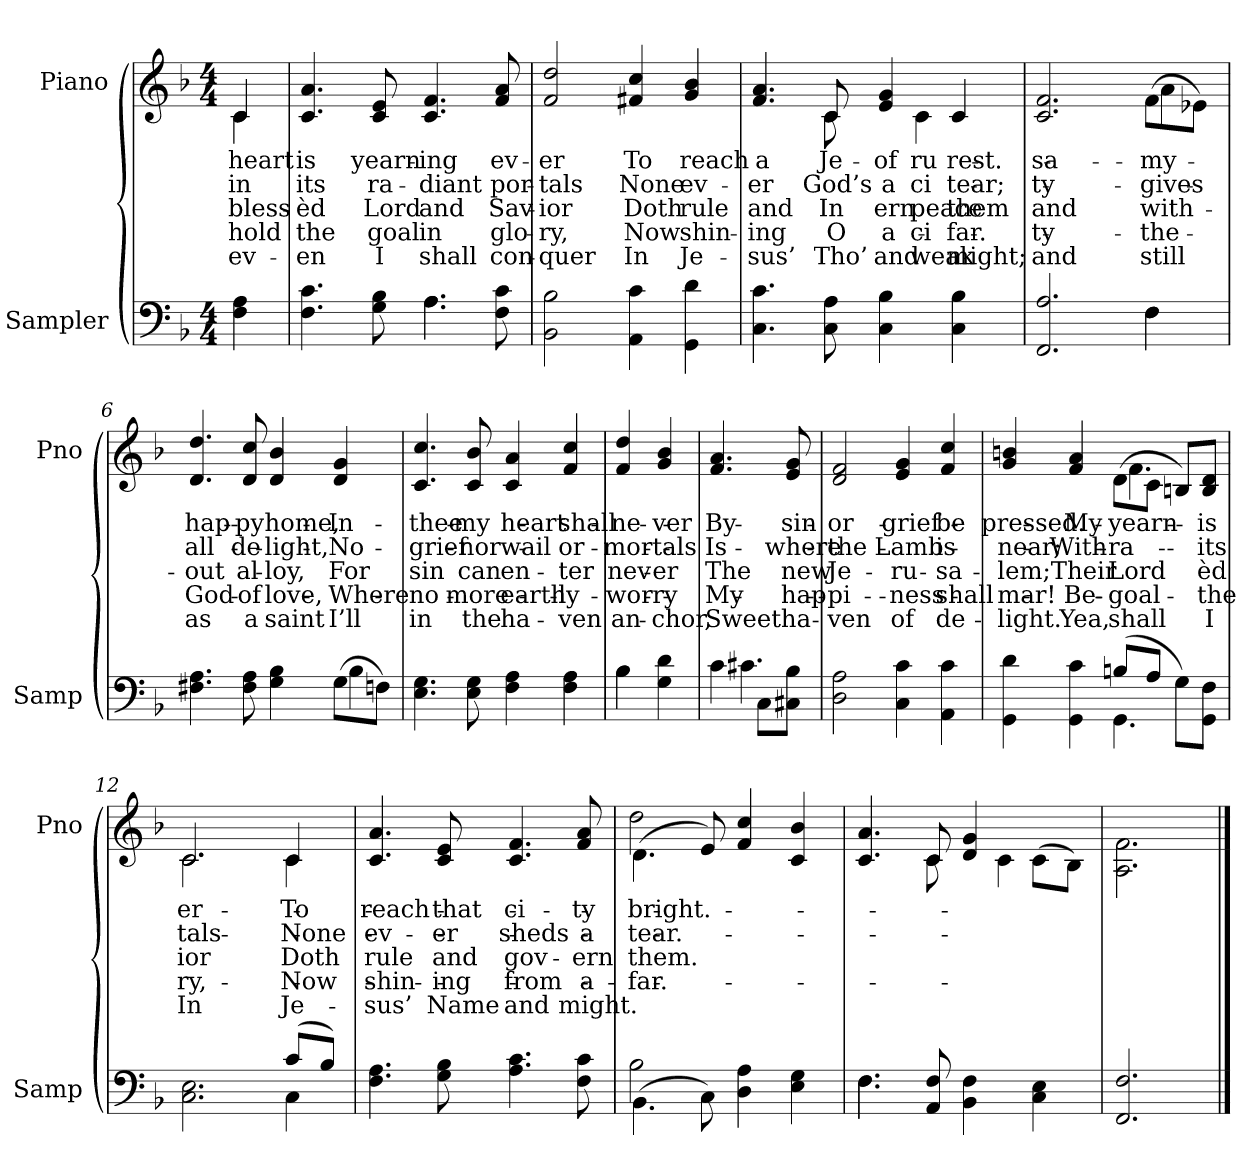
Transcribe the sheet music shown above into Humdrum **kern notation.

**kern	**kern	**text	**text	**text	**text	**text
*part2	*part1	*part1	*part1	*part1	*part1	*part1
*staff2	*staff1	*staff1	*staff1	*staff1	*staff1	*staff1
*I"Sampler	*I"Piano	*	*	*	*	*
*I'Samp	*I'Pno	*	*	*	*	*
*clefF4	*clefG2	*	*	*	*	*
*k[b-]	*k[b-]	*	*	*	*	*
*F:	*F:	*	*	*	*	*
*M4/4	*M4/4	*	*	*	*	*
=1	=1	=1	=1	=1	=1	=1
*	*^	*	*	*	*	*
4F 4A	4c/	4c	heart	-in	bless-	-hold	ev-
*	*v	*v	*	*	*	*	*
=2	=2	=2	=2	=2	=2	=2
*^	*	*	*	*	*	*
4.F 4.c	2ryy	4.c 4.a	is	its	-èd	the	-en
8G 8B-	.	8c 8e	yearn-	ra-	Lord	goal	I
4.A\	4.A	4.c 4.f	-ing	-diant	and	in	shall
8F 8c	8ryy	8f 8a	ev-	por-	Sav-	glo-	con-
*v	*v	*	*	*	*	*	*
=3	=3	=3	=3	=3	=3	=3
2BB- 2B-	2f 2dd	-er	-tals	-ior	-ry,	-quer
4AA 4c	4f#X 4cc	To	None	Doth	Now	In
4GG 4d	4g 4b-	reach	ev-	rule	shin-	Je-
=4	=4	=4	=4	=4	=4	=4
*	*^	*	*	*	*	*
4.C 4.c	4.f 4.a	4.ryy	a	-er	and	-ing	-sus’
8C 8A	8c/	8c	Je-	God’s	In	O	Tho’
4C 4B-	4e 4g	8ryy	of	a	-ern	a-	and
.	.	4c	-ru-	ci-	peace	ci-	weak
4C 4B-	4c/	.	rest.	tear;	them	-far.	might;
.	.	8ryy	.	.	.	.	.
=5	=5	=5	=5	=5	=5	=5	=5
*^	*	*	*	*	*	*	*
2.FF 2.A	2.ryy	2.c 2.f	2.ryy	-sa-	-ty	and	-ty	and
4F\	4F	(8f\L	4a	my	gives	with-	the	still
.	.	8e-X\J)	.	.	.	.	.	.
*	*	*v	*v	*	*	*	*	*
=6	=6	=6	=6	=6	=6	=6	=6
4.F#X 4.A	2.ryy	4.d 4.dd	hap-	all	-out	God	as
8F# 8A	.	8d 8cc	-py	de-	al-	of	a
4G 4B-	.	4d 4b-	home,	-light,	-loy,	love,	saint
(8G\L	4B-	4d 4g	In	No	For	Where	I’ll
8Fn\J)	.	.	.	.	.	.	.
*v	*v	*	*	*	*	*	*
=7	=7	=7	=7	=7	=7	=7
4.E 4.G	4.c 4.cc	thee	grief	sin	no	in
8E 8G	8c 8b-	my	nor	can	more	the
4F 4A	4c 4a	heart	wail	en-	earth-	ha-
4F 4A	4f 4cc	shall	or	-ter	-ly	-ven
=8	=8	=8	=8	=8	=8	=8
*^	*	*	*	*	*	*
4B-\	4B-	4f 4dd	ne-	mor-	nev-	wor-	an-
4G 4d	4ryy	4g 4b-	-ver	-tals	-er	-ry	-chor,
=9	=9	=9	=9	=9	=9	=9	=9
4c\	4.c#	4.f 4.a	By	Is	The	My	Sweet
8C\L	.	.	.	.	.	.	.
8C#X\ 8B-\J	8ryy	8e 8g	sin	where	new	hap-	ha-
*v	*v	*	*	*	*	*	*
=10	=10	=10	=10	=10	=10	=10
2D 2A	2d 2f	or	the	Je-	-pi-	-ven
4C 4c	4e 4g	grief	Lamb	-ru-	-ness	of
4AA 4c	4f 4cc	be	is	-sa-	shall	de-
=11	=11	=11	=11	=11	=11	=11
*^	*^	*	*	*	*	*
4GG 4d	2ryy	4g 4bn	2ryy	pressed.	near;	-lem;	mar!	-light.
4GG 4c	.	4f 4a	.	My	With-	Their	Be-	Yea,
(8Bn/L	4.GG	(8d\L	4.f	yearn-	ra-	Lord	goal	shall
8A/J	.	8c\J	.	.	.	.	.	.
8G\L)	.	8Bn/L)	.	.	.	.	.	.
8GG\ 8F\J	8ryy	8B/ 8d/J	8ryy	is	its	-èd	the	I
=12	=12	=12	=12	=12	=12	=12	=12	=12
2.C 2.E	2.ryy	2.c/	2.c	-er	-tals	-ior	-ry,	In
(8c/L	4C	4c/	4c	To	None	Doth	Now	Je-
8B-/J)	.	.	.	.	.	.	.	.
*v	*v	*	*	*	*	*	*	*
*	*v	*v	*	*	*	*	*
=13	=13	=13	=13	=13	=13	=13
4.F 4.A	4.c 4.a	reach	ev-	rule	shin-	-sus’
8G 8B-	8c 8e	that	-er	and	-ing	Name
4.A 4.c	4.c 4.f	ci-	sheds	gov-	from	and
8F 8c	8f 8a	-ty	a	-ern	a-	might.
=14	=14	=14	=14	=14	=14	=14
*^	*^	*	*	*	*	*
(4.BB-\	2B-	(4.d\	2dd	bright.	tear.	them.	-far.	.
8C\)	.	8e)	.	.	.	.	.	.
4D 4A	2ryy	4f 4cc	2ryy	.	.	.	.	.
4E 4G	.	4c 4b-	.	.	.	.	.	.
=15	=15	=15	=15	=15	=15	=15	=15	=15
4.F\	4.F	4.c 4.a	4.ryy	.	.	.	.	.
8AA 8F	2ryy	8c/	8c	.	.	.	.	.
4BB- 4F	.	4d 4g	8ryy	.	.	.	.	.
.	.	.	4c	.	.	.	.	.
4C 4E	.	(8c\L	.	.	.	.	.	.
.	8ryy	8B-\J)	8ryy	.	.	.	.	.
*v	*v	*	*	*	*	*	*	*
*	*v	*v	*	*	*	*	*
=16	=16	=16	=16	=16	=16	=16
2.FF 2.F	2.A\ 2.f\	.	.	.	.	.
==	==	==	==	==	==	==
*-	*-	*-	*-	*-	*-	*-
